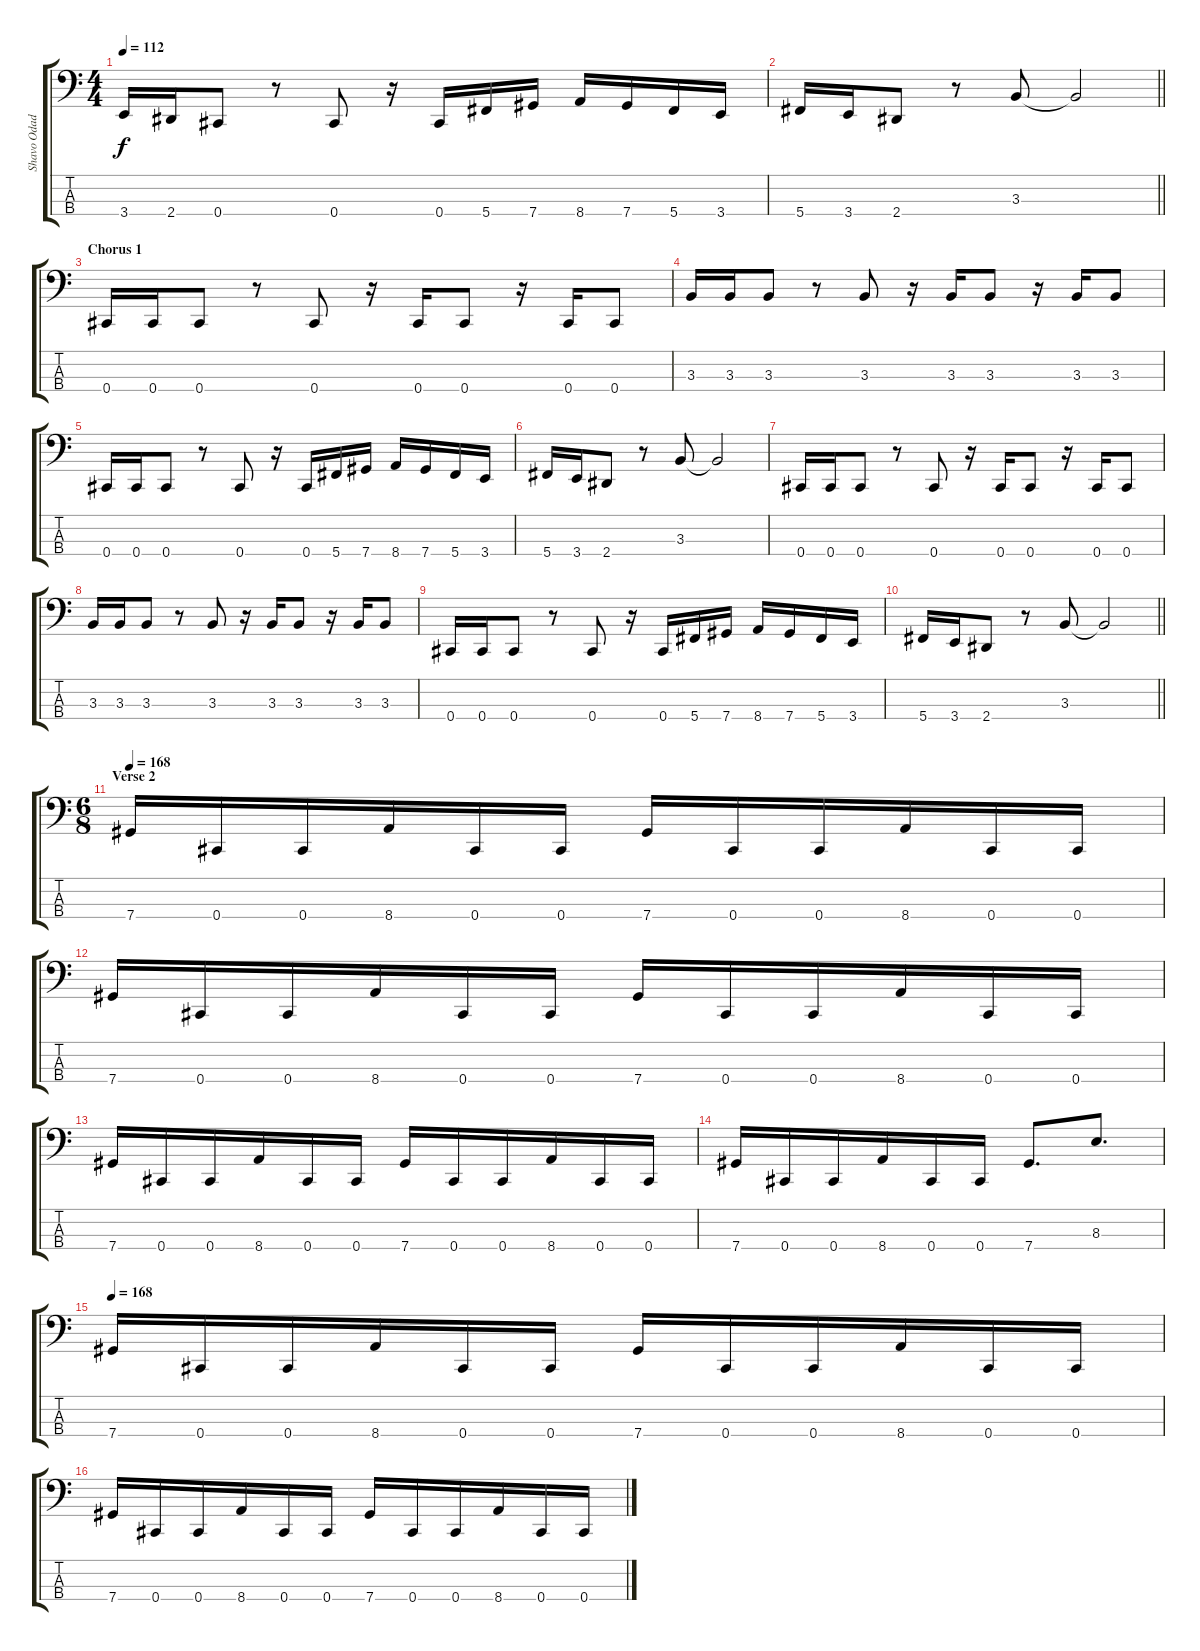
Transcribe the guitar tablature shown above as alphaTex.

\track ("Shavo Odadjian" "Shavo Odad") {instrument electricbassfinger}
\staff {score tabs}
\tuning (Gb2 Db2 Ab1 Db1) {hide}
\ts (4 4)
\tempo 112
\clef f4
\ks c
3.4.16{dy f} 2.4.16 0.4.8 r.8 0.4.8 r.16 0.4.16 5.4.16 7.4.16 8.4.16 7.4.16 5.4.16 3.4.16 |
\barLineRight lightlight
5.4.16 3.4.16 2.4.8 r.8 3.3.8 3.3{t}.2 |
\section ("" "Chorus 1")
0.4.16 0.4.16 0.4.8 r.8 0.4.8 r.16 0.4.16 0.4.8 r.16 0.4.16 0.4.8 |
3.3.16 3.3.16 3.3.8 r.8 3.3.8 r.16 3.3.16 3.3.8 r.16 3.3.16 3.3.8 |
0.4.16 0.4.16 0.4.8 r.8 0.4.8 r.16 0.4.16 5.4.16 7.4.16 8.4.16 7.4.16 5.4.16 3.4.16 |
5.4.16 3.4.16 2.4.8 r.8 3.3.8 3.3{t}.2 |
0.4.16 0.4.16 0.4.8 r.8 0.4.8 r.16 0.4.16 0.4.8 r.16 0.4.16 0.4.8 |
3.3.16 3.3.16 3.3.8 r.8 3.3.8 r.16 3.3.16 3.3.8 r.16 3.3.16 3.3.8 |
0.4.16 0.4.16 0.4.8 r.8 0.4.8 r.16 0.4.16 5.4.16 7.4.16 8.4.16 7.4.16 5.4.16 3.4.16 |
\barLineRight lightlight
5.4.16 3.4.16 2.4.8 r.8 3.3.8 3.3{t}.2 |
\ts (6 8)
\section ("" "Verse 2")
\tempo 168
7.4.16 0.4.16 0.4.16 8.4.16 0.4.16 0.4.16 7.4.16 0.4.16 0.4.16 8.4.16 0.4.16 0.4.16 |
7.4.16 0.4.16 0.4.16 8.4.16 0.4.16 0.4.16 7.4.16 0.4.16 0.4.16 8.4.16 0.4.16 0.4.16 |
7.4.16 0.4.16 0.4.16 8.4.16 0.4.16 0.4.16 7.4.16 0.4.16 0.4.16 8.4.16 0.4.16 0.4.16 |
7.4.16 0.4.16 0.4.16 8.4.16 0.4.16 0.4.16 7.4.8{d} 8.3.8{d} |
\tempo 168
7.4.16 0.4.16 0.4.16 8.4.16 0.4.16 0.4.16 7.4.16 0.4.16 0.4.16 8.4.16 0.4.16 0.4.16 |
7.4.16 0.4.16 0.4.16 8.4.16 0.4.16 0.4.16 7.4.16 0.4.16 0.4.16 8.4.16 0.4.16 0.4.16
